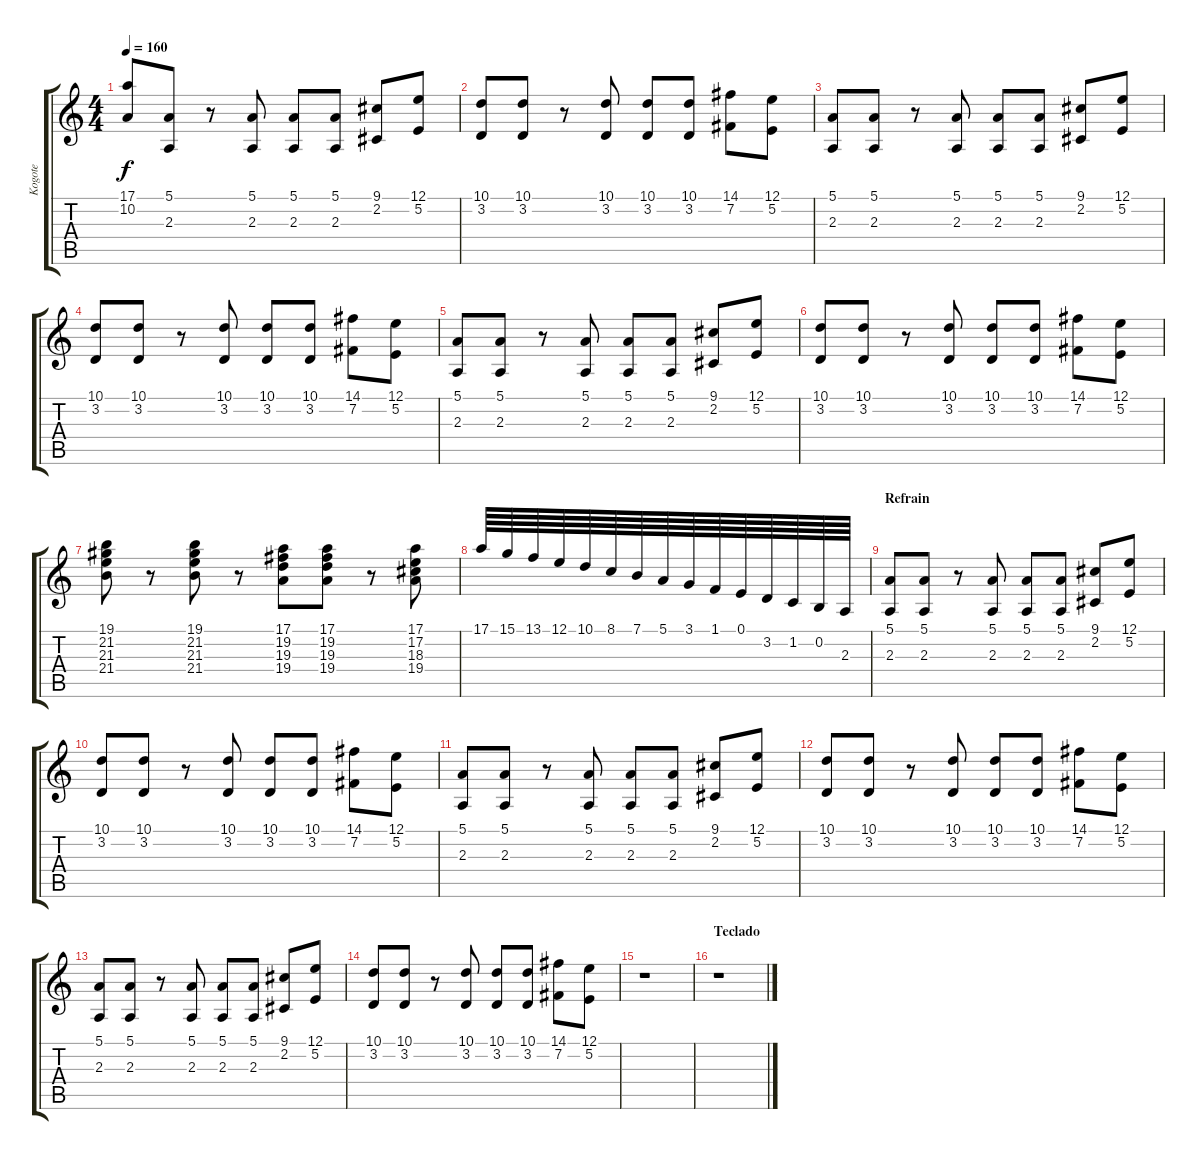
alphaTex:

\track ("Kogote" "Kogote") {instrument drawbarorgan}
\staff {score tabs}
\tuning (E4 B3 G3 D3 A2 E2) {hide}
\ts (4 4)
\tempo 160
\clef g2
\ks c
(17.1 10.2).8{dy f} (5.1 2.3).8 r.8 (5.1 2.3).8 (5.1 2.3).8 (5.1 2.3).8 (9.1 2.2).8 (12.1 5.2).8 |
(10.1 3.2).8 (10.1 3.2).8 r.8 (10.1 3.2).8 (10.1 3.2).8 (10.1 3.2).8 (14.1 7.2).8 (12.1 5.2).8 |
(5.1 2.3).8 (5.1 2.3).8 r.8 (5.1 2.3).8 (5.1 2.3).8 (5.1 2.3).8 (9.1 2.2).8 (12.1 5.2).8 |
(10.1 3.2).8 (10.1 3.2).8 r.8 (10.1 3.2).8 (10.1 3.2).8 (10.1 3.2).8 (14.1 7.2).8 (12.1 5.2).8 |
(5.1 2.3).8 (5.1 2.3).8 r.8 (5.1 2.3).8 (5.1 2.3).8 (5.1 2.3).8 (9.1 2.2).8 (12.1 5.2).8 |
(10.1 3.2).8 (10.1 3.2).8 r.8 (10.1 3.2).8 (10.1 3.2).8 (10.1 3.2).8 (14.1 7.2).8 (12.1 5.2).8 |
(19.1 21.2 21.3 21.4).8 r.8 (19.1 21.2 21.3 21.4).8 r.8 (17.1 19.2 19.3 19.4).8 (17.1 19.2 19.3 19.4).8 r.8 (17.1 17.2 18.3 19.4).8 |
17.1.64 15.1.64 13.1.64 12.1.64 10.1.64 8.1.64 7.1.64 5.1.64 3.1.64 1.1.64 0.1.64 3.2.64 1.2.64 0.2.64 2.3.64 |
\section ("" "Refrain")
(5.1 2.3).8 (5.1 2.3).8 r.8 (5.1 2.3).8 (5.1 2.3).8 (5.1 2.3).8 (9.1 2.2).8 (12.1 5.2).8 |
(10.1 3.2).8 (10.1 3.2).8 r.8 (10.1 3.2).8 (10.1 3.2).8 (10.1 3.2).8 (14.1 7.2).8 (12.1 5.2).8 |
(5.1 2.3).8 (5.1 2.3).8 r.8 (5.1 2.3).8 (5.1 2.3).8 (5.1 2.3).8 (9.1 2.2).8 (12.1 5.2).8 |
(10.1 3.2).8 (10.1 3.2).8 r.8 (10.1 3.2).8 (10.1 3.2).8 (10.1 3.2).8 (14.1 7.2).8 (12.1 5.2).8 |
(5.1 2.3).8 (5.1 2.3).8 r.8 (5.1 2.3).8 (5.1 2.3).8 (5.1 2.3).8 (9.1 2.2).8 (12.1 5.2).8 |
(10.1 3.2).8 (10.1 3.2).8 r.8 (10.1 3.2).8 (10.1 3.2).8 (10.1 3.2).8 (14.1 7.2).8 (12.1 5.2).8 |
r.1 |
\section ("" "Teclado")
r.1
